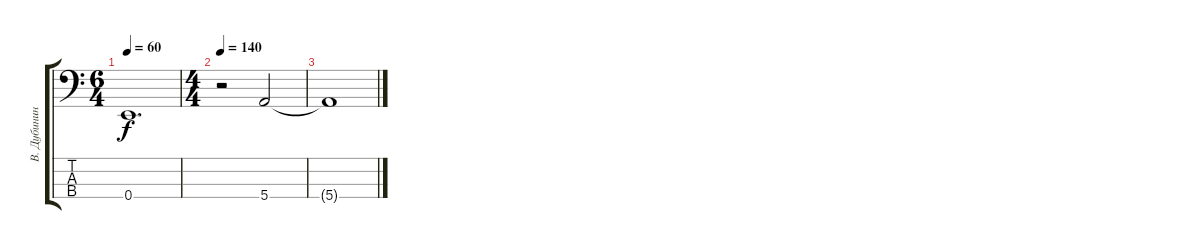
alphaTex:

\track ("В. Дубинин" "В. Дубинин") {instrument electricbassfinger}
\staff {score tabs}
\tuning (G2 D2 A1 E1) {hide}
\ts (6 4)
\tempo 60
\clef f4
\ks c
0.4{t}.1{d dy f} |
\ts (4 4)
\tempo 140
r.2 5.4.2 |
5.4{t}.1
